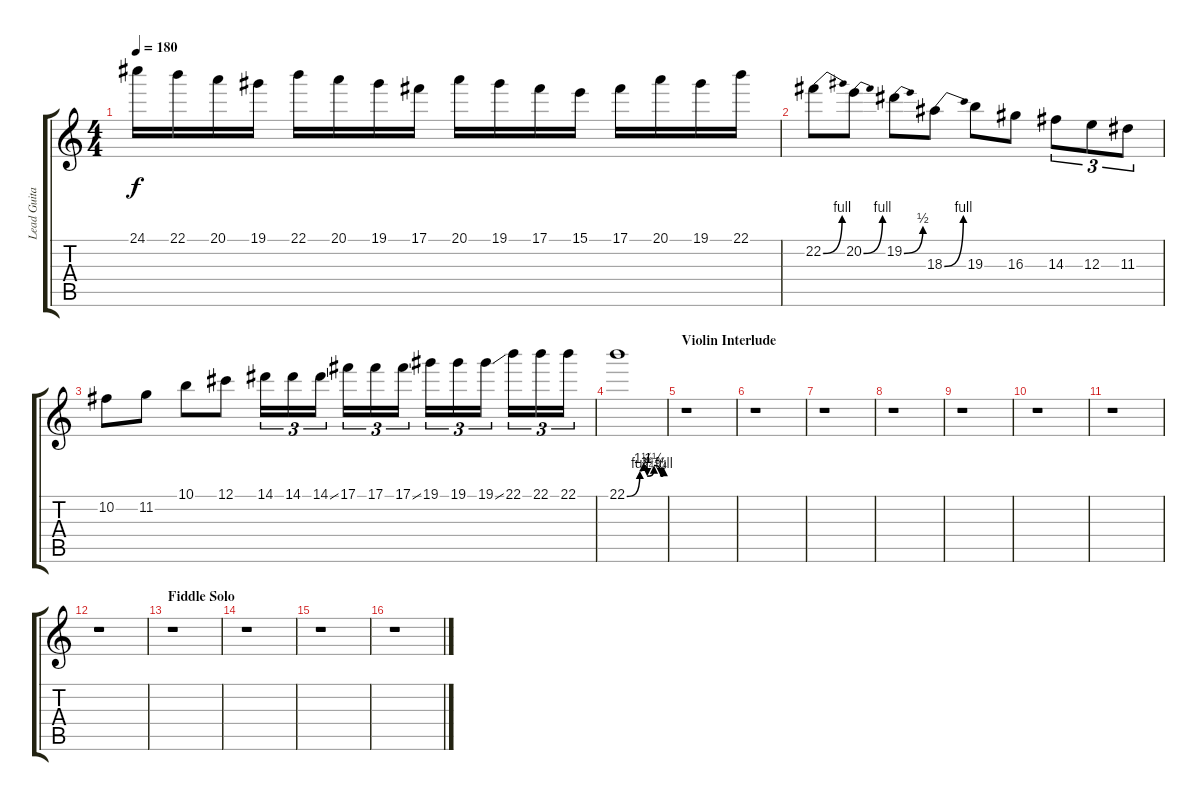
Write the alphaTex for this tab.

\track ("Lead Guitar 1" "Lead Guita") {instrument overdrivenguitar}
\staff {score tabs}
\tuning (Db4 Ab3 E3 B2 Gb2 Db2) {hide}
\ts (4 4)
\tempo 180
\clef g2
\ks c
24.1.16{dy f} 22.1.16 20.1.16 19.1.16 22.1.16 20.1.16 19.1.16 17.1.16 20.1.16 19.1.16 17.1.16 15.1.16 17.1.16 20.1.16 19.1.16 22.1.16 |
22.2{be (bend 0 0 60 4)}.8 20.2{be (bend 0 0 60 4)}.8 19.2{be (bend 0 0 60 2)}.8 18.3{be (bend 0 0 60 4)}.8 19.3.8 16.3.8 14.3.8{tu (3 2)} 12.3.8{tu (3 2)} 11.3.8{tu (3 2)} |
10.2.8 11.2.8 10.1.8 12.1.8 14.1.16{tu (3 2)} 14.1.16{tu (3 2)} 14.1{ss}.16{tu (3 2)} 17.1.16{tu (3 2)} 17.1.16{tu (3 2)} 17.1{ss}.16{tu (3 2)} 19.1.16{tu (3 2)} 19.1.16{tu (3 2)} 19.1{ss}.16{tu (3 2)} 22.1.16{tu (3 2)} 22.1.16{tu (3 2)} 22.1.16{tu (3 2)} |
22.1{be (custom 0 0 21 4 27 5 33 3 44 5 55 3 60 4)}.1 |
\section ("" "Violin Interlude")
r.1 |
r.1 |
r.1 |
r.1 |
r.1 |
r.1 |
r.1 |
r.1 |
\section ("" "Fiddle Solo")
r.1 |
r.1 |
r.1 |
r.1
